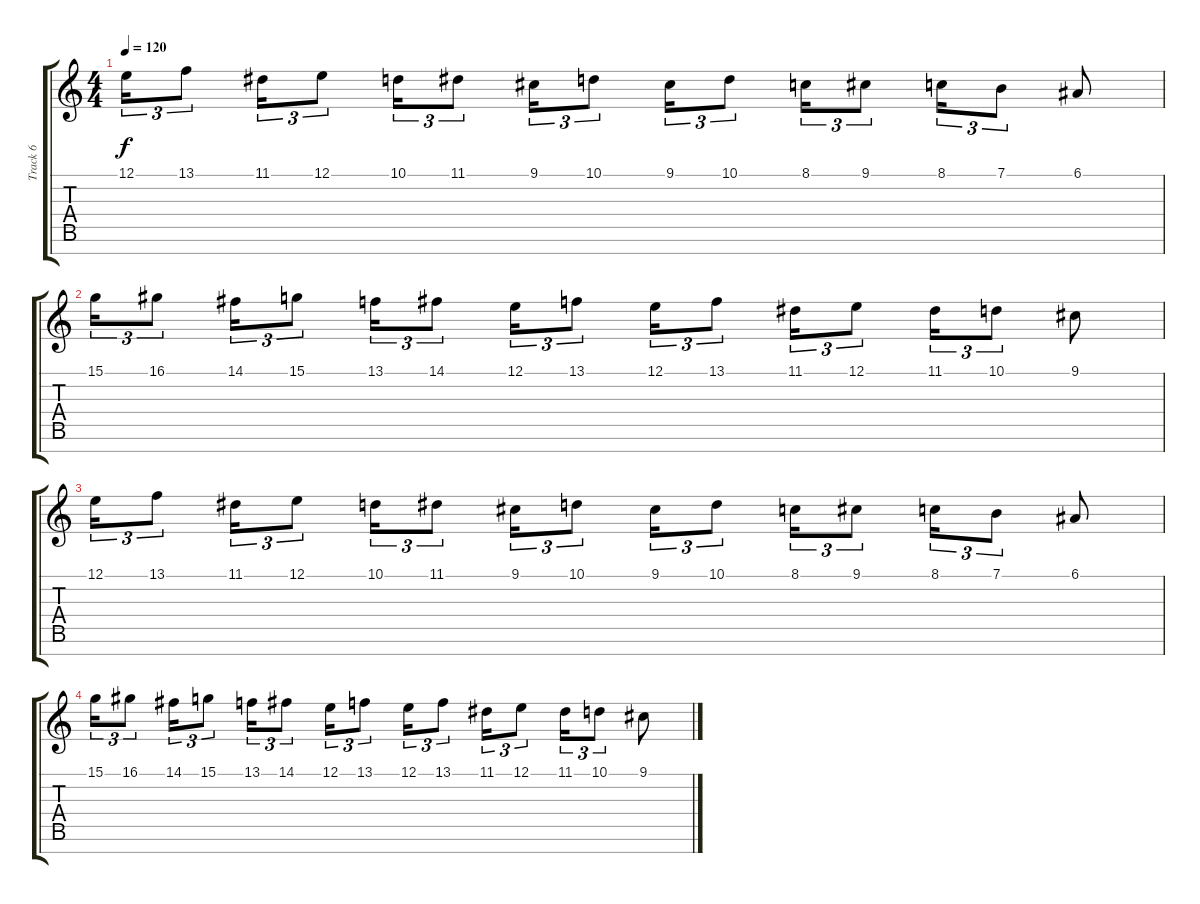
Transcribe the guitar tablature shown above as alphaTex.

\track ("Track 6" "Track 6") {instrument reversecymbal}
\staff {score tabs}
\tuning (E4 B3 G3 D3 A2 E2 B1) {hide}
\ts (4 4)
\tempo 120
\clef g2
\ks c
12.1.16{tu (3 2) dy f} 13.1.8{tu (3 2)} 11.1.16{tu (3 2)} 12.1.8{tu (3 2)} 10.1.16{tu (3 2)} 11.1.8{tu (3 2)} 9.1.16{tu (3 2)} 10.1.8{tu (3 2)} 9.1.16{tu (3 2)} 10.1.8{tu (3 2)} 8.1.16{tu (3 2)} 9.1.8{tu (3 2)} 8.1.16{tu (3 2)} 7.1.8{tu (3 2)} 6.1.8 |
15.1.16{tu (3 2)} 16.1.8{tu (3 2)} 14.1.16{tu (3 2)} 15.1.8{tu (3 2)} 13.1.16{tu (3 2)} 14.1.8{tu (3 2)} 12.1.16{tu (3 2)} 13.1.8{tu (3 2)} 12.1.16{tu (3 2)} 13.1.8{tu (3 2)} 11.1.16{tu (3 2)} 12.1.8{tu (3 2)} 11.1.16{tu (3 2)} 10.1.8{tu (3 2)} 9.1.8 |
12.1.16{tu (3 2)} 13.1.8{tu (3 2)} 11.1.16{tu (3 2)} 12.1.8{tu (3 2)} 10.1.16{tu (3 2)} 11.1.8{tu (3 2)} 9.1.16{tu (3 2)} 10.1.8{tu (3 2)} 9.1.16{tu (3 2)} 10.1.8{tu (3 2)} 8.1.16{tu (3 2)} 9.1.8{tu (3 2)} 8.1.16{tu (3 2)} 7.1.8{tu (3 2)} 6.1.8 |
15.1.16{tu (3 2)} 16.1.8{tu (3 2)} 14.1.16{tu (3 2)} 15.1.8{tu (3 2)} 13.1.16{tu (3 2)} 14.1.8{tu (3 2)} 12.1.16{tu (3 2)} 13.1.8{tu (3 2)} 12.1.16{tu (3 2)} 13.1.8{tu (3 2)} 11.1.16{tu (3 2)} 12.1.8{tu (3 2)} 11.1.16{tu (3 2)} 10.1.8{tu (3 2)} 9.1.8
